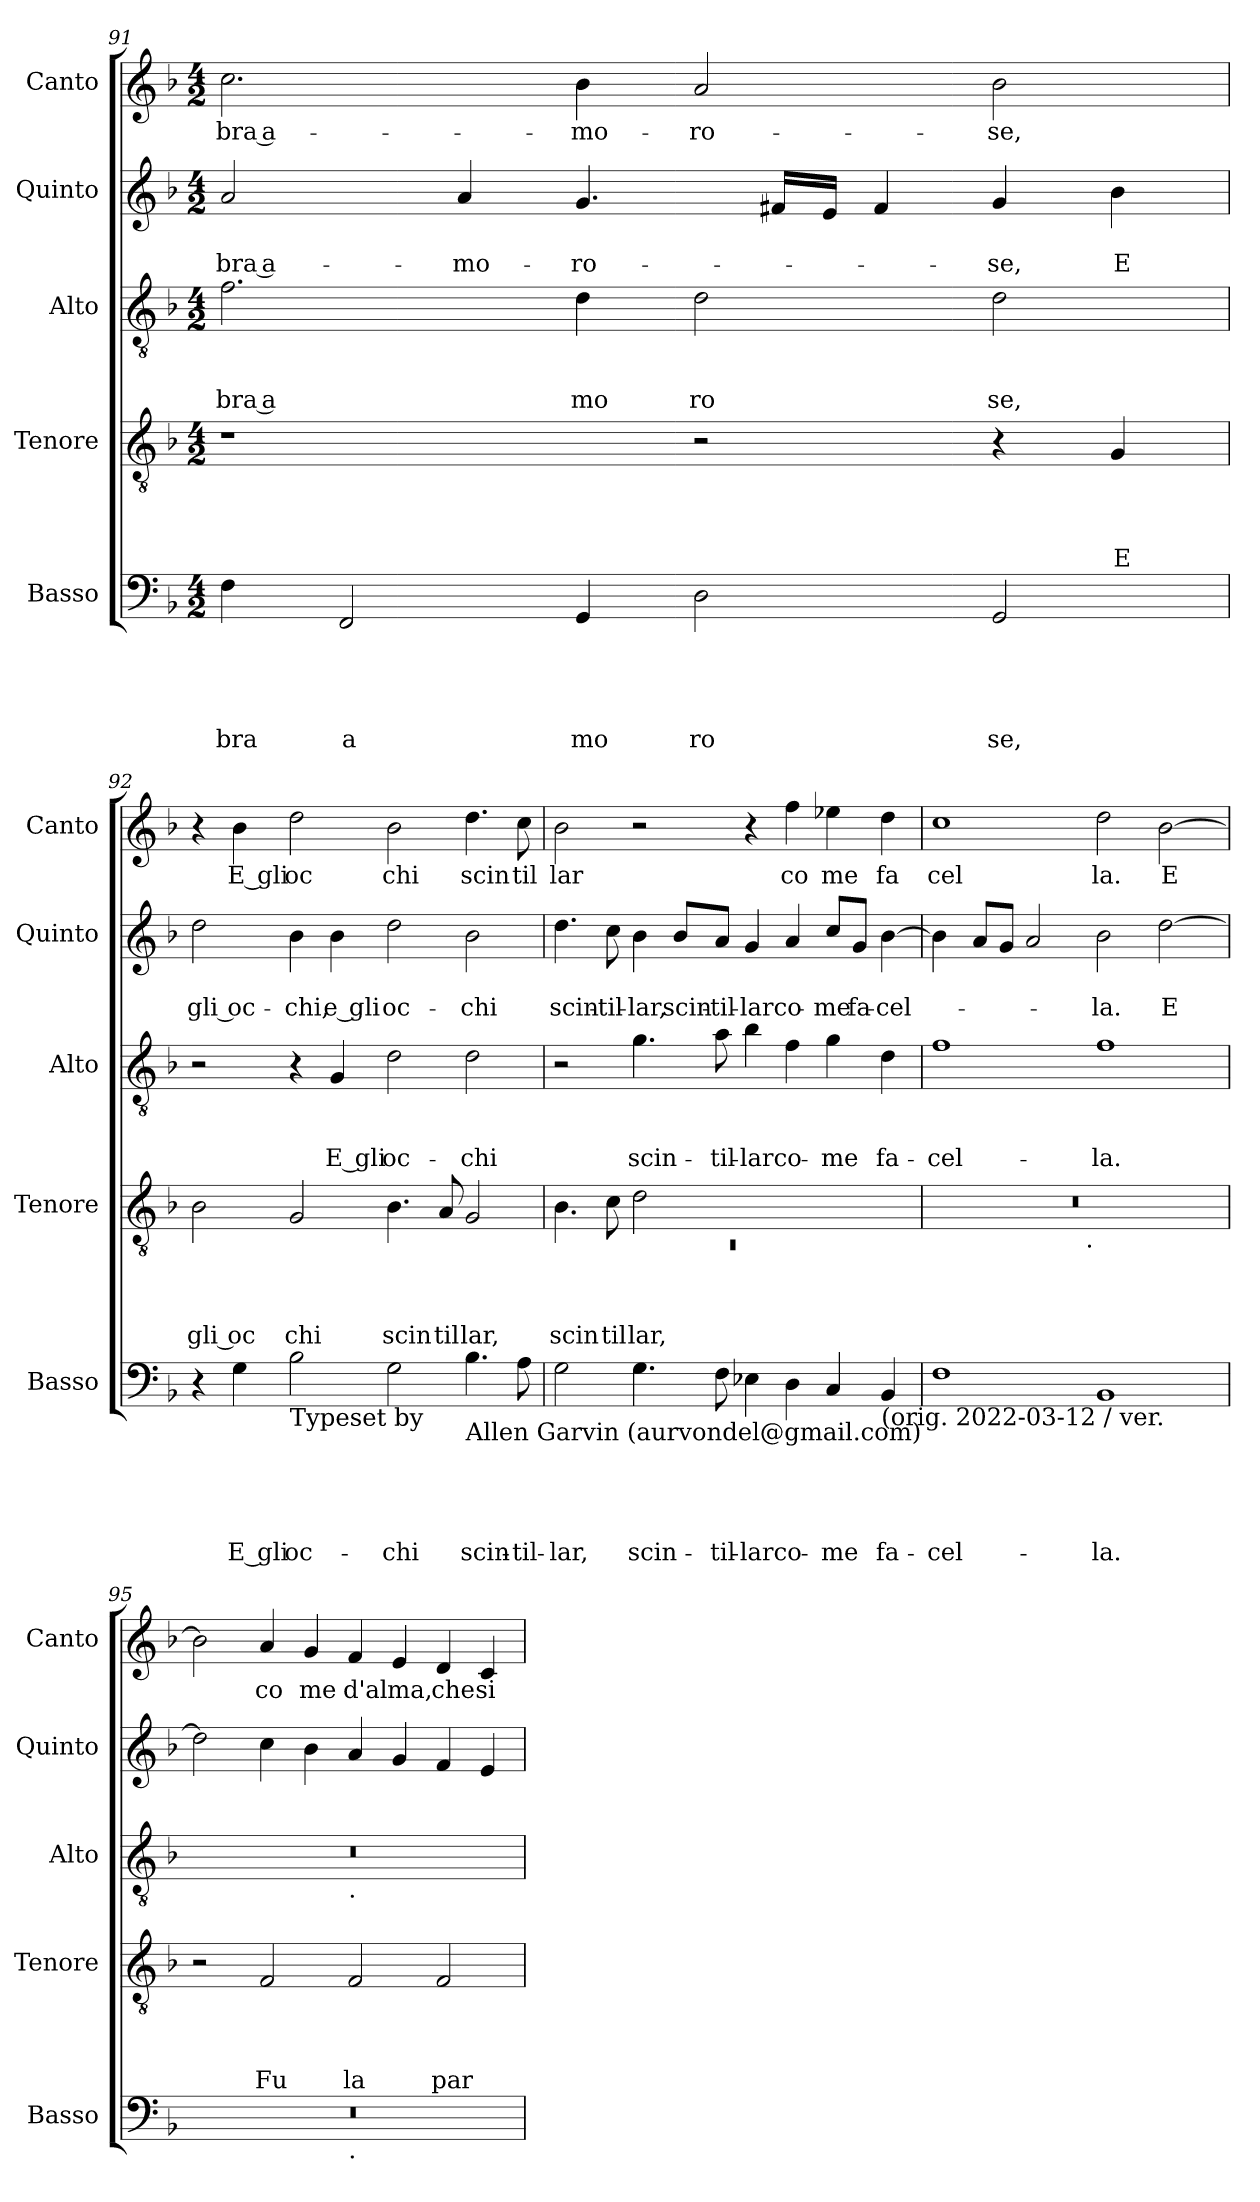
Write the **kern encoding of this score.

**kern	**text	**text	**text	**text	**text	**kern	**text	**text	**text	**text	**kern	**text	**text	**text	**kern	**text	**text	**kern	**text
*part5	*part5	*part5	*part5	*part5	*part5	*part4	*part4	*part4	*part4	*part4	*part3	*part3	*part3	*part3	*part2	*part2	*part2	*part1	*part1
*staff5	*staff5	*staff5	*staff5	*staff5	*staff5	*staff4	*staff4	*staff4	*staff4	*staff4	*staff3	*staff3	*staff3	*staff3	*staff2	*staff2	*staff2	*staff1	*staff1
*I"Basso	*	*	*	*	*	*I"Tenore	*	*	*	*	*I"Alto	*	*	*	*I"Quinto	*	*	*I"Canto	*
*I'Basso	*	*	*	*	*	*I'Tenore	*	*	*	*	*I'Alto	*	*	*	*I'Quinto	*	*	*I'Canto	*
*clefF4	*	*	*	*	*	*clefGv2	*	*	*	*	*clefGv2	*	*	*	*clefG2	*	*	*clefG2	*
*k[b-]	*	*	*	*	*	*k[b-]	*	*	*	*	*k[b-]	*	*	*	*k[b-]	*	*	*k[b-]	*
*F:	*	*	*	*	*	*F:	*	*	*	*	*F:	*	*	*	*F:	*	*	*F:	*
*M4/2	*	*	*	*	*	*M4/2	*	*	*	*	*M4/2	*	*	*	*M4/2	*	*	*M4/2	*
=91	=91	=91	=91	=91	=91	=91	=91	=91	=91	=91	=91	=91	=91	=91	=91	=91	=91	=91	=91
!	!	!	!	!	!LO:LY:b	!	!	!	!	!	!	!	!	!LO:LY:b:rj	!	!	!LO:LY:b:rj	!	!LO:LY:b:rj
4F\	.	.	.	.	bra	1r	.	.	.	.	2.f\	.	.	bra a	2a/	.	-bra a-	2.cc\	-bra a-
!	!	!	!	!	!LO:LY:b	!	!	!	!	!	!	!	!	!	!	!	!	!	!
2FF/	.	.	.	.	a	.	.	.	.	.	.	.	.	.	.	.	.	.	.
!	!	!	!	!	!	!	!	!	!	!	!	!	!	!	!	!	!LO:LY:b	!	!
.	.	.	.	.	.	.	.	.	.	.	.	.	.	.	4a/	.	-mo-	.	.
!	!	!	!	!	!LO:LY:b	!	!	!	!	!	!	!	!	!LO:LY:b	!	!	!LO:LY:b	!	!LO:LY:b
4GG/	.	.	.	.	mo	.	.	.	.	.	4d\	.	.	mo	4.g/	.	-ro-	4b-\	-mo-
!	!	!	!	!	!LO:LY:b	!	!	!	!	!	!	!	!	!LO:LY:b	!	!	!	!	!LO:LY:b
2D\	.	.	.	.	ro	2r	.	.	.	.	2d\	.	.	ro	.	.	.	2a/	-ro-
.	.	.	.	.	.	.	.	.	.	.	.	.	.	.	16f#X/LL	.	.	.	.
.	.	.	.	.	.	.	.	.	.	.	.	.	.	.	16e/JJ	.	.	.	.
.	.	.	.	.	.	.	.	.	.	.	.	.	.	.	4f#/	.	.	.	.
!	!	!	!	!	!LO:LY:b	!	!	!	!	!	!	!	!	!LO:LY:b	!	!	!LO:LY:b	!	!LO:LY:b
2GG/	.	.	.	.	se,	4r	.	.	.	.	2d\	.	.	se,	4g/	.	-se,	2b-\	-se,
!	!	!	!	!	!	!	!	!	!	!LO:LY:b	!	!	!	!	!	!	!LO:LY:b	!	!
.	.	.	.	.	.	4G/	.	.	.	E	.	.	.	.	4b-\	.	E	.	.
!!LO:LB:g=z
=92	=92	=92	=92	=92	=92	=92	=92	=92	=92	=92	=92	=92	=92	=92	=92	=92	=92	=92	=92
!	!	!	!	!	!	!	!	!	!	!LO:LY:b:rj	!	!	!	!	!	!	!LO:LY:b:rj	!	!
4r	.	.	.	.	.	2B-\	.	.	.	gli oc	2r	.	.	.	2dd\	.	gli oc-	4r	.
!	!	!	!	!	!LO:LY:b	!	!	!	!	!	!	!	!	!	!	!	!	!	!LO:LY:b
4G\	.	.	.	.	E gli	.	.	.	.	.	.	.	.	.	.	.	.	4b-\	E gli
!LO:TX:b:t=Typeset by	!	!	!	!	!	!	!	!	!	!	!	!	!	!	!	!	!	!	!
!	!	!	!	!	!LO:LY:b	!	!	!	!	!LO:LY:b	!	!	!	!	!	!	!LO:LY:b	!	!LO:LY:b
2B-\	.	.	.	.	oc-	2G/	.	.	.	chi	4r	.	.	.	4b-\	.	-chi,	2dd\	oc
!	!	!	!	!	!	!	!	!	!	!	!	!	!	!LO:LY:b	!	!	!LO:LY:b	!	!
.	.	.	.	.	.	.	.	.	.	.	4G/	.	.	E gli	4b-\	.	e gli	.	.
!	!	!	!	!	!LO:LY:b	!	!	!	!	!LO:LY:b	!	!	!	!LO:LY:b	!	!	!LO:LY:b	!	!LO:LY:b
2G\	.	.	.	.	-chi	4.B-\	.	.	.	scin	2d\	.	.	oc-	2dd\	.	oc-	2b-\	chi
!	!	!	!	!	!	!	!	!	!	!LO:LY:b	!	!	!	!	!	!	!	!	!
.	.	.	.	.	.	8A/	.	.	.	til	.	.	.	.	.	.	.	.	.
!LO:TX:b:t=Allen Garvin (aurvondel@gmail.com)	!	!	!	!	!	!	!	!	!	!	!	!	!	!	!	!	!	!	!
!	!	!	!	!	!LO:LY:b	!	!	!	!	!LO:LY:b	!	!	!	!LO:LY:b	!	!	!LO:LY:b	!	!LO:LY:b
4.B-\	.	.	.	.	scin-	2G/	.	.	.	lar,	2d\	.	.	-chi	2b-\	.	-chi	4.dd\	scin
!	!	!	!	!	!LO:LY:b	!	!	!	!	!	!	!	!	!	!	!	!	!	!LO:LY:b
8A\	.	.	.	.	-til-	.	.	.	.	.	.	.	.	.	.	.	.	8cc\	til
=93	=93	=93	=93	=93	=93	=93	=93	=93	=93	=93	=93	=93	=93	=93	=93	=93	=93	=93	=93
*	*	*	*	*	*	*^	*	*	*	*	*	*	*	*	*	*	*	*	*
!	!	!	!	!	!LO:LY:b	!	!LO:N:vis=1	!	!	!	!LO:LY:b	!	!	!	!	!	!	!LO:LY:b	!	!LO:LY:b
2G\	.	.	.	.	-lar,	4.B-\	0rC	.	.	.	scin	2r	.	.	.	4.dd\	.	scin-	2b-\	lar
!	!	!	!	!	!	!	!	!	!	!	!LO:LY:b	!	!	!	!	!	!	!LO:LY:b	!	!
.	.	.	.	.	.	8c\	.	.	.	.	til	.	.	.	.	8cc\	.	-til-	.	.
!	!	!	!	!	!LO:LY:b	!	!	!	!	!	!LO:LY:b	!	!	!	!LO:LY:b	!	!	!LO:LY:b	!	!
4.G\	.	.	.	.	scin-	2d\	.	.	.	.	lar,	4.g\	.	.	scin-	4b-\	.	-lar,	2r	.
!	!	!	!	!	!	!	!	!	!	!	!	!	!	!	!	!	!	!LO:LY:b	!	!
.	.	.	.	.	.	.	.	.	.	.	.	.	.	.	.	8b-/L	.	scin-	.	.
!	!	!	!	!	!LO:LY:b	!	!	!	!	!	!	!	!	!	!LO:LY:b	!	!	!LO:LY:b	!	!
8F\	.	.	.	.	-til-	.	.	.	.	.	.	8a\	.	.	-til-	8a/J	.	-til-	.	.
!	!	!	!	!	!LO:LY:b	!	!	!	!	!	!	!	!	!	!LO:LY:b	!	!	!LO:LY:b	!	!
4E-X\	.	.	.	.	-larco-	1ryy	.	.	.	.	.	4b-\	.	.	-larco-	4g/	.	-larco-	4r	.
!	!	!	!	!	!	!	!	!	!	!	!	!	!	!	!	!	!	!	!	!LO:LY:b
4D\	.	.	.	.	.	.	.	.	.	.	.	4f\	.	.	.	4a/	.	.	4ff\	co
!	!	!	!	!	!LO:LY:b	!	!	!	!	!	!	!	!	!	!LO:LY:b	!	!	!LO:LY:b	!	!LO:LY:b
4C/	.	.	.	.	-me	.	.	.	.	.	.	4g\	.	.	-me	8cc/L	.	-me	4ee-X\	me
!	!	!	!	!	!	!	!	!	!	!	!	!	!	!	!	!	!	!LO:LY:b	!	!
.	.	.	.	.	.	.	.	.	.	.	.	.	.	.	.	8g/J	.	fa-	.	.
!LO:TX:b:t=(orig. 2022-03-12 / ver.	!	!	!	!	!	!	!	!	!	!	!	!	!	!	!	!	!	!	!	!
!	!	!	!	!	!LO:LY:b	!	!	!	!	!	!	!	!	!	!LO:LY:b	!	!	!LO:LY:b	!	!LO:LY:b
4BB-/	.	.	.	.	fa-	.	.	.	.	.	.	4d\	.	.	fa-	[>4b-\	.	-cel-	4dd\	fa
=94	=94	=94	=94	=94	=94	=94	=94	=94	=94	=94	=94	=94	=94	=94	=94	=94	=94	=94	=94	=94
!	!	!	!	!	!LO:LY:b	!	!	!	!	!	!	!	!	!	!LO:LY:b	!	!	!	!	!LO:LY:b
1F	.	.	.	.	-cel-	0r	2ryy	.	.	.	.	1f	.	.	-cel-	4b-\]	.	.	1cc	cel
.	.	.	.	.	.	.	.	.	.	.	.	.	.	.	.	8a/L	.	.	.	.
.	.	.	.	.	.	.	.	.	.	.	.	.	.	.	.	8g/J	.	.	.	.
.	.	.	.	.	.	.	4...ryy	.	.	.	.	.	.	.	.	2a/	.	.	.	.
!	!	!	!	!	!	!	!LO:TX:b:t=.	!	!	!	!	!	!	!	!	!	!	!	!	!
.	.	.	.	.	.	.	1ryy	.	.	.	.	.	.	.	.	.	.	.	.	.
!	!	!	!	!	!LO:LY:b	!	!	!	!	!	!	!	!	!	!LO:LY:b	!	!	!LO:LY:b	!	!LO:LY:b
1BB-	.	.	.	.	-la.	.	.	.	.	.	.	1f	.	.	-la.	2b-\	.	-la.	2dd\	la.
!	!	!	!	!	!	!	!	!	!	!	!	!	!	!	!	!	!	!LO:LY:b	!	!LO:LY:b
.	.	.	.	.	.	.	.	.	.	.	.	.	.	.	.	[>2dd\	.	E	[>2b-\	E
.	.	.	.	.	.	.	32ryy	.	.	.	.	.	.	.	.	.	.	.	.	.
*	*	*	*	*	*	*v	*v	*	*	*	*	*	*	*	*	*	*	*	*	*
=95	=95	=95	=95	=95	=95	=95	=95	=95	=95	=95	=95	=95	=95	=95	=95	=95	=95	=95	=95
*^	*	*	*	*	*	*	*	*	*	*	*^	*	*	*	*	*	*	*	*
0r	1ryy	.	.	.	.	.	2r	.	.	.	.	0r	1ryy	.	.	.	2dd\]	.	.	2b-\]	.
!	!	!	!	!	!	!	!	!	!	!	!LO:LY:b	!	!	!	!	!	!	!	!	!	!LO:LY:b
.	.	.	.	.	.	.	2F/	.	.	.	Fu	.	.	.	.	.	4cc\	.	.	4a/	co
!	!	!	!	!	!	!	!	!	!	!	!	!	!	!	!	!	!	!	!	!	!LO:LY:b
.	.	.	.	.	.	.	.	.	.	.	.	.	.	.	.	.	4b-\	.	.	4g/	me
!	!	!	!	!	!	!	!	!	!	!	!	!	!LO:TX:b:t=.	!	!	!	!	!	!	!	!
!	!LO:TX:b:t=.	!	!	!	!	!	!	!	!	!	!	!	!	!	!	!	!	!	!	!	!
!	!	!	!	!	!	!	!	!	!	!	!LO:LY:b	!	!	!	!	!	!	!	!	!	!LO:LY:b
.	1ryy	.	.	.	.	.	2F/	.	.	.	la	.	1ryy	.	.	.	4a/	.	.	4f/	d'al
!	!	!	!	!	!	!	!	!	!	!	!	!	!	!	!	!	!	!	!	!	!LO:LY:b
.	.	.	.	.	.	.	.	.	.	.	.	.	.	.	.	.	4g/	.	.	4e/	ma,
!	!	!	!	!	!	!	!	!	!	!	!LO:LY:b	!	!	!	!	!	!	!	!	!	!LO:LY:b
.	.	.	.	.	.	.	2F/	.	.	.	par	.	.	.	.	.	4f/	.	.	4d/	che
!	!	!	!	!	!	!	!	!	!	!	!	!	!	!	!	!	!	!	!	!	!LO:LY:b
.	.	.	.	.	.	.	.	.	.	.	.	.	.	.	.	.	4e/	.	.	4c/	si
*v	*v	*	*	*	*	*	*	*	*	*	*	*v	*v	*	*	*	*	*	*	*	*
=	=	=	=	=	=	=	=	=	=	=	=	=	=	=	=	=	=	=	=
*-	*-	*-	*-	*-	*-	*-	*-	*-	*-	*-	*-	*-	*-	*-	*-	*-	*-	*-	*-
